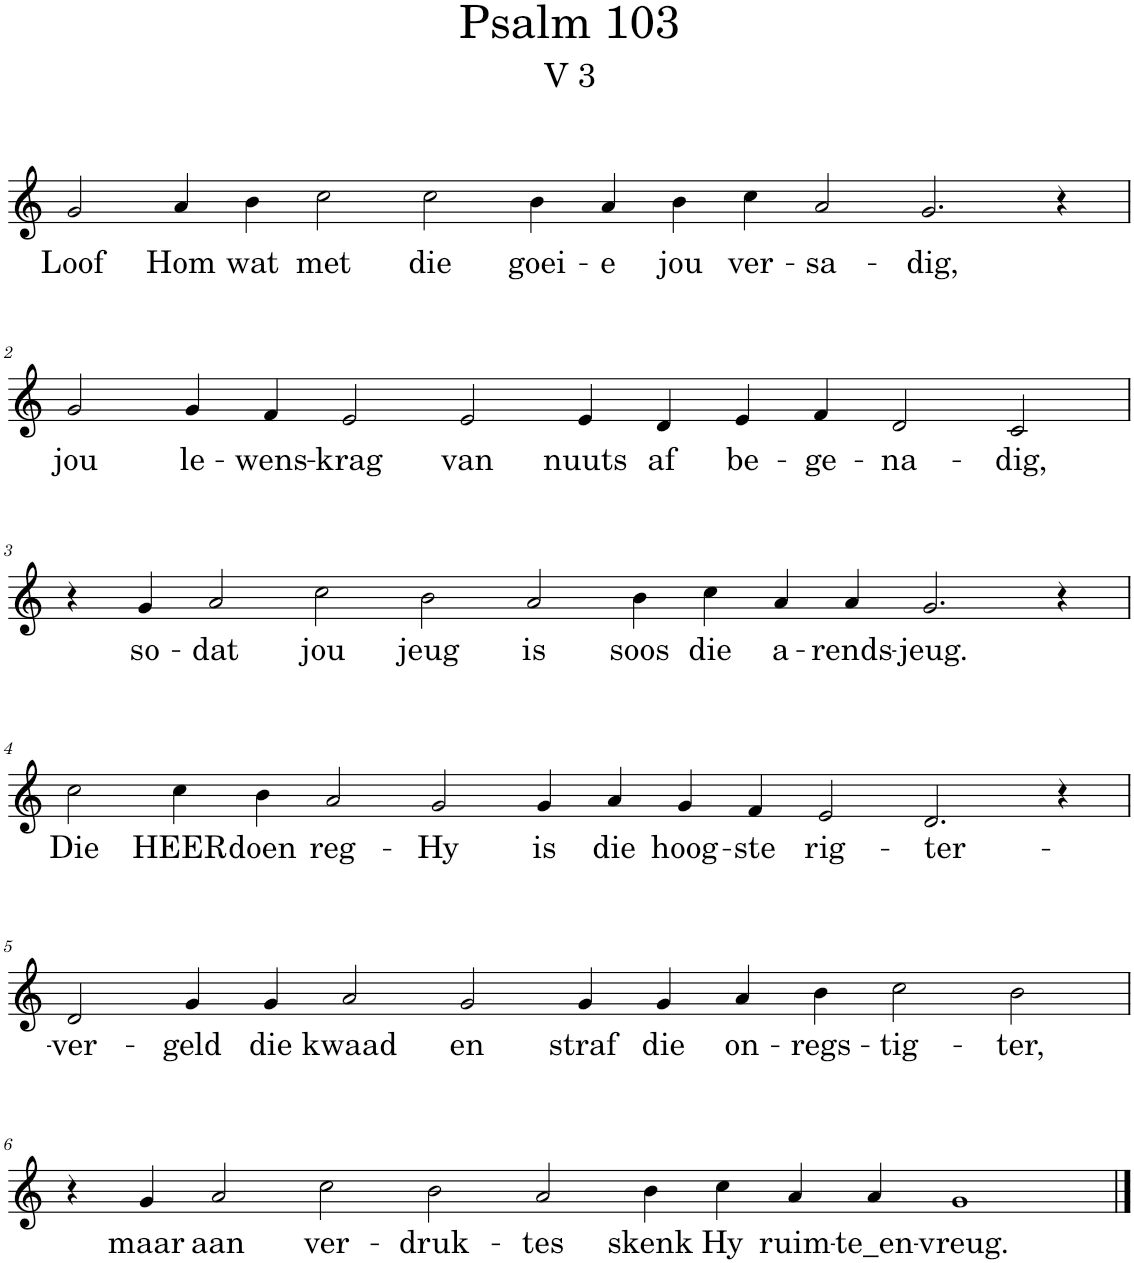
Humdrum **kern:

**kern	**text
*part1	*part1
*staff1	*staff1
*I"Pipe Organ	*
*I'Org.	*
*clefG2	*
*k[]	*
*M18/4	*
=1	=1
!	!LO:LY:b
2g/	Loof
!	!LO:LY:b
4a/	Hom
!	!LO:LY:b
4b\	wat
!	!LO:LY:b
2cc\	met
!	!LO:LY:b
2cc\	die
!	!LO:LY:b
4b\	goei-
!	!LO:LY:b
4a/	-e
!	!LO:LY:b
4b\	jou
!	!LO:LY:b
4cc\	ver-
!	!LO:LY:b
2a/	-sa-
!	!LO:LY:b
2.g/	-dig,
4r	.
!!LO:LB:g=z
=2	=2
*M16/4	*
!	!LO:LY:b
2g/	jou
!	!LO:LY:b
4g/	le-
!	!LO:LY:b
4f/	-wens-
!	!LO:LY:b
2e/	-krag
!	!LO:LY:b
2e/	van
!	!LO:LY:b
4e/	nuuts
!	!LO:LY:b
4d/	af
!	!LO:LY:b
4e/	be-
!	!LO:LY:b
4f/	-ge-
!	!LO:LY:b
2d/	-na-
!	!LO:LY:b
2c/	-dig,
!!LO:LB:g=z
=3	=3
*M18/4	*
4r	.
!	!LO:LY:b
4g/	so-
!	!LO:LY:b
2a/	-dat
!	!LO:LY:b
2cc\	jou
!	!LO:LY:b
2b\	jeug
!	!LO:LY:b
2a/	is
!	!LO:LY:b
4b\	soos
!	!LO:LY:b
4cc\	die
!	!LO:LY:b
4a/	a-
!	!LO:LY:b
4a/	-rends-
!	!LO:LY:b
2.g/	-jeug.
4r	.
!!LO:LB:g=z
=4	=4
!	!LO:LY:b
2cc\	Die
!	!LO:LY:b
4cc\	HEER
!	!LO:LY:b
4b\	doen
!	!LO:LY:b
2a/	reg-
!	!LO:LY:b
2g/	-Hy
!	!LO:LY:b
4g/	is
!	!LO:LY:b
4a/	die
!	!LO:LY:b
4g/	hoog-
!	!LO:LY:b
4f/	-ste
!	!LO:LY:b
2e/	rig-
!	!LO:LY:b
2.d/	-ter-
4r	.
!!LO:LB:g=z
=5	=5
*M16/4	*
!	!LO:LY:b
2d/	-ver-
!	!LO:LY:b
4g/	-geld
!	!LO:LY:b
4g/	die
!	!LO:LY:b
2a/	kwaad
!	!LO:LY:b
2g/	en
!	!LO:LY:b
4g/	straf
!	!LO:LY:b
4g/	die
!	!LO:LY:b
4a/	on-
!	!LO:LY:b
4b\	-regs-
!	!LO:LY:b
2cc\	-tig-
!	!LO:LY:b
2b\	-ter,
!!LO:LB:g=z
=6	=6
*M18/4	*
4r	.
!	!LO:LY:b
4g/	maar
!	!LO:LY:b
2a/	aan
!	!LO:LY:b
2cc\	ver-
!	!LO:LY:b
2b\	-druk-
!	!LO:LY:b
2a/	-tes
!	!LO:LY:b
4b\	skenk
!	!LO:LY:b
4cc\	Hy
!	!LO:LY:b
4a/	ruim-
!	!LO:LY:b
4a/	-te_en-
!	!LO:LY:b
1g	-vreug.
==	==
*-	*-
